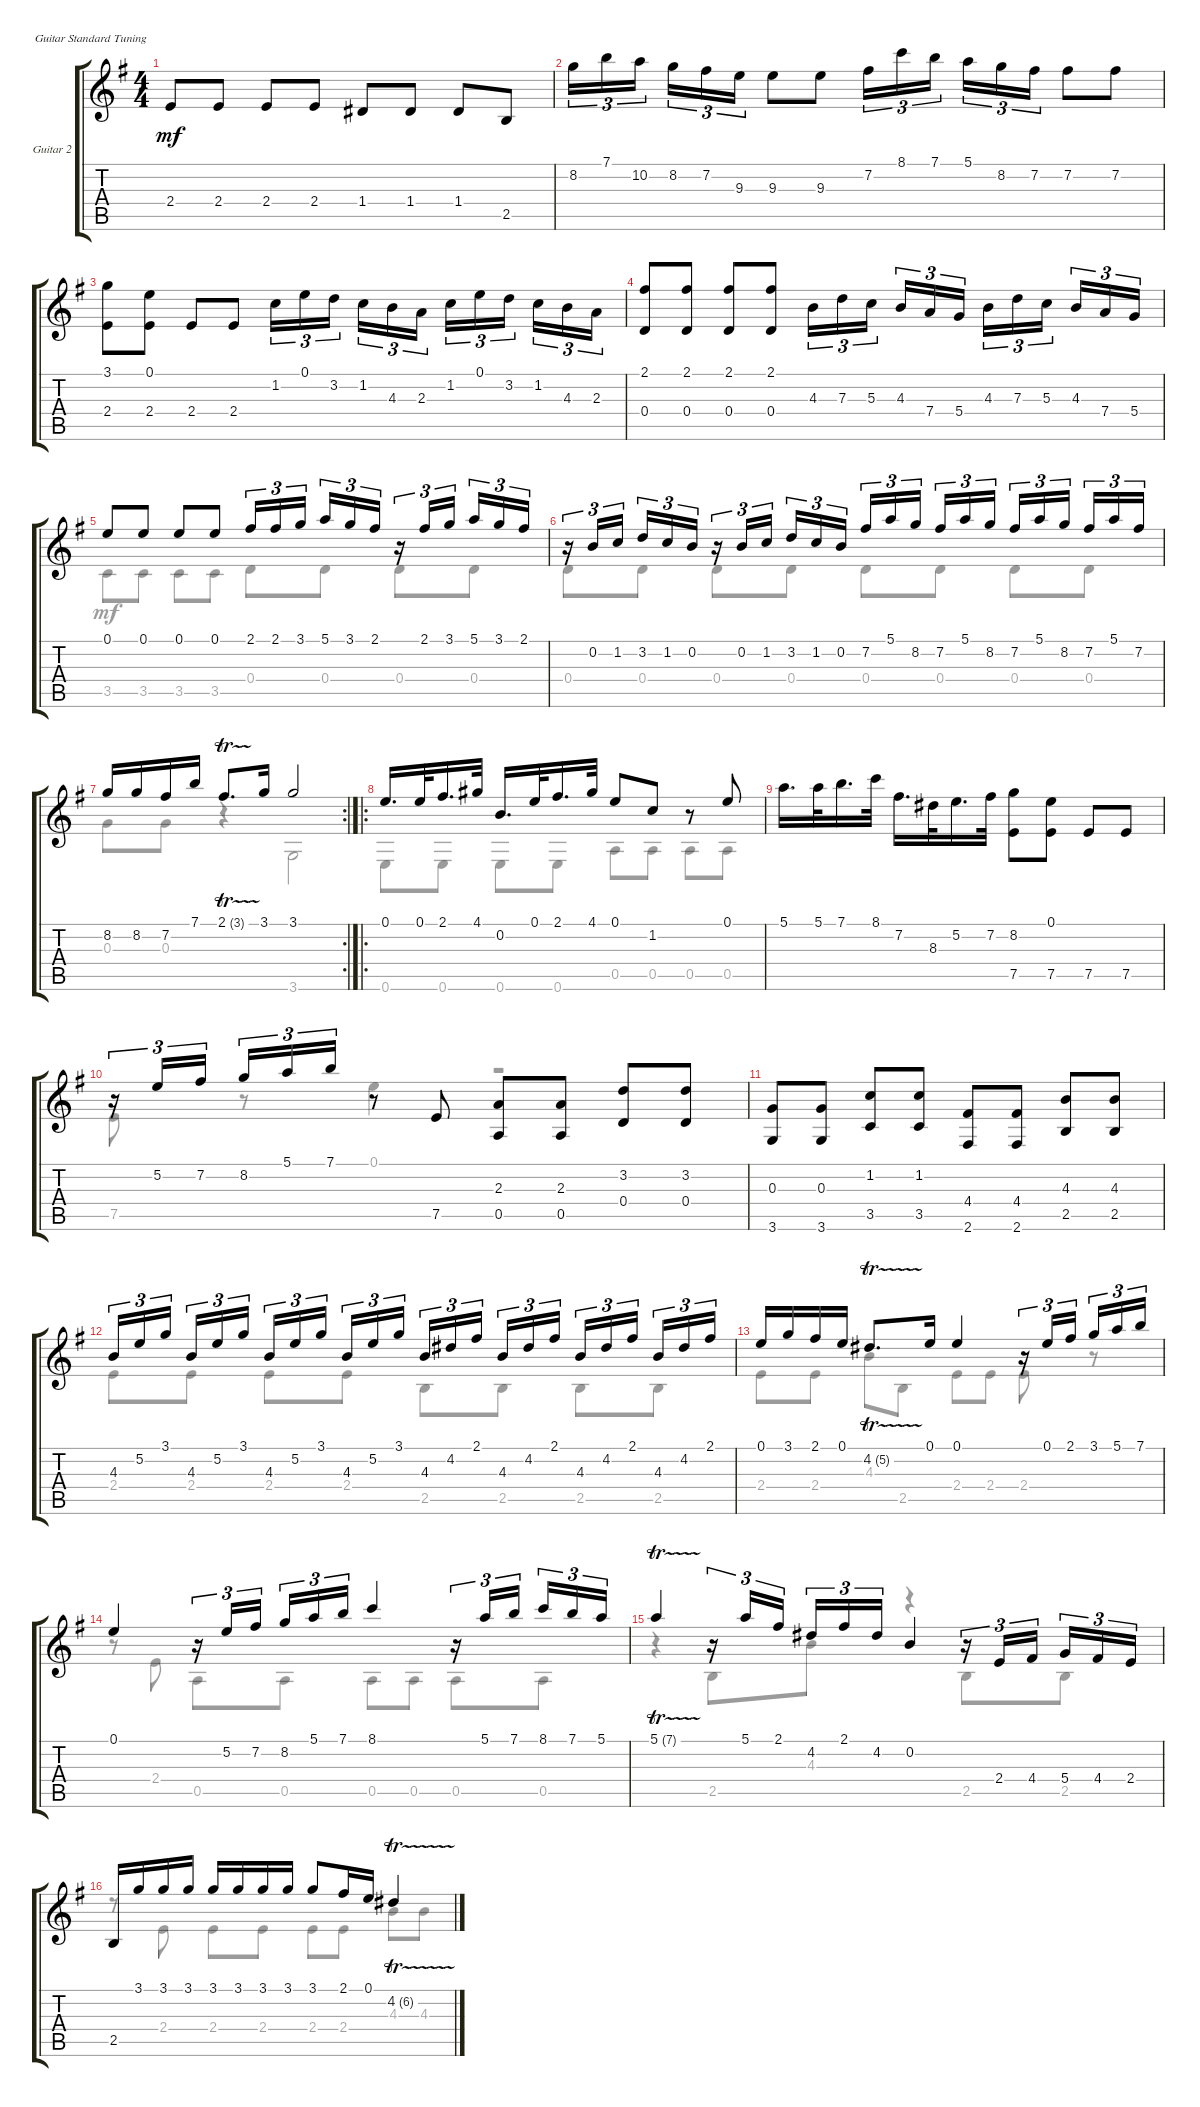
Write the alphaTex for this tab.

\defaultSystemsLayout 4
\bracketExtendMode groupsimilarinstruments
\firstSystemTrackNameOrientation horizontal
\otherSystemsTrackNameOrientation horizontal
\track ("Steel Guitar" "Guitar 2") {instrument acousticguitarsteel}
\staff {score tabs}
\tuning (E4 B3 G3 D3 A2 E2)
\voice
\ts (4 4)
\tempo (40 hide)
\clef g2
\ks g
2.4.8{dy mf instrument acousticguitarsteel} 2.4.8 2.4.8 2.4.8 1.4.8 1.4.8 1.4.8 2.5.8 |
8.2.16{tu (3 2)} 7.1.16{tu (3 2)} 10.2.16{tu (3 2)} 8.2.16{tu (3 2)} 7.2.16{tu (3 2)} 9.3.16{tu (3 2)} 9.3.8 9.3.8 7.2.16{tu (3 2)} 8.1.16{tu (3 2)} 7.1.16{tu (3 2)} 5.1.16{tu (3 2)} 8.2.16{tu (3 2)} 7.2.16{tu (3 2)} 7.2.8 7.2.8 |
(2.4 3.1).8 (2.4 0.1).8 2.4.8 2.4.8 1.2.16{tu (3 2)} 0.1.16{tu (3 2)} 3.2.16{tu (3 2)} 1.2.16{tu (3 2)} 4.3.16{tu (3 2)} 2.3.16{tu (3 2)} 1.2.16{tu (3 2)} 0.1.16{tu (3 2)} 3.2.16{tu (3 2)} 1.2.16{tu (3 2)} 4.3.16{tu (3 2)} 2.3.16{tu (3 2)} |
(2.1 0.4).8 (2.1 0.4).8 (2.1 0.4).8 (2.1 0.4).8 4.3.16{tu (3 2)} 7.3.16{tu (3 2)} 5.3.16{tu (3 2)} 4.3.16{tu (3 2)} 7.4.16{tu (3 2)} 5.4.16{tu (3 2)} 4.3.16{tu (3 2)} 7.3.16{tu (3 2)} 5.3.16{tu (3 2)} 4.3.16{tu (3 2)} 7.4.16{tu (3 2)} 5.4.16{tu (3 2)} |
0.1.8 0.1.8 0.1.8 0.1.8 2.1.16{tu (3 2)} 2.1.16{tu (3 2)} 3.1.16{tu (3 2)} 5.1.16{tu (3 2)} 3.1.16{tu (3 2)} 2.1.16{tu (3 2)} r.16{tu (3 2)} 2.1.16{tu (3 2)} 3.1.16{tu (3 2)} 5.1.16{tu (3 2)} 3.1.16{tu (3 2)} 2.1.16{tu (3 2)} |
r.16{tu (3 2)} 0.2.16{tu (3 2)} 1.2.16{tu (3 2)} 3.2.16{tu (3 2)} 1.2.16{tu (3 2)} 0.2.16{tu (3 2)} r.16{tu (3 2)} 0.2.16{tu (3 2)} 1.2.16{tu (3 2)} 3.2.16{tu (3 2)} 1.2.16{tu (3 2)} 0.2.16{tu (3 2)} 7.2.16{tu (3 2)} 5.1.16{tu (3 2)} 8.2.16{tu (3 2)} 7.2.16{tu (3 2)} 5.1.16{tu (3 2)} 8.2.16{tu (3 2)} 7.2.16{tu (3 2)} 5.1.16{tu (3 2)} 8.2.16{tu (3 2)} 7.2.16{tu (3 2)} 5.1.16{tu (3 2)} 7.2.16{tu (3 2)} |
\rc 2
8.2.16 8.2.16 7.2.16 7.1.16 2.1{tr (3 16)}.8{d} 3.1.16 3.1.2 |
\ro
0.1.16{d} 0.1.32 2.1.16{d} 4.1.32 0.2.16{d} 0.1.32 2.1.16{d} 4.1.32 0.1.8 1.2.8 r.8 0.1.8 |
5.1.16{d} 5.1.32 7.1.16{d} 8.1.32 7.2.16{d} 8.3.32 5.2.16{d} 7.2.32 (8.2 7.5).8 (7.5 0.1).8 7.5.8 7.5.8 |
r.16{tu (3 2)} 5.2.16{tu (3 2)} 7.2.16{tu (3 2)} 8.2.16{tu (3 2)} 5.1.16{tu (3 2)} 7.1.16{tu (3 2)} r.8 7.5.8 (0.5 2.3).8 (0.5 2.3).8 (0.4 3.2).8 (0.4 3.2).8 |
(3.6 0.3).8 (3.6 0.3).8 (3.5 1.2).8 (3.5 1.2).8 (2.6 4.4).8 (2.6 4.4).8 (2.5 4.3).8 (2.5 4.3).8 |
4.3.16{tu (3 2)} 5.2.16{tu (3 2)} 3.1.16{tu (3 2)} 4.3.16{tu (3 2)} 5.2.16{tu (3 2)} 3.1.16{tu (3 2)} 4.3.16{tu (3 2)} 5.2.16{tu (3 2)} 3.1.16{tu (3 2)} 4.3.16{tu (3 2)} 5.2.16{tu (3 2)} 3.1.16{tu (3 2)} 4.3.16{tu (3 2)} 4.2.16{tu (3 2)} 2.1.16{tu (3 2)} 4.3.16{tu (3 2)} 4.2.16{tu (3 2)} 2.1.16{tu (3 2)} 4.3.16{tu (3 2)} 4.2.16{tu (3 2)} 2.1.16{tu (3 2)} 4.3.16{tu (3 2)} 4.2.16{tu (3 2)} 2.1.16{tu (3 2)} |
0.1.16 3.1.16 2.1.16 0.1.16 4.2{tr (5 16)}.8{d} 0.1.16 0.1.4 r.16{tu (3 2)} 0.1.16{tu (3 2)} 2.1.16{tu (3 2)} 3.1.16{tu (3 2)} 5.1.16{tu (3 2)} 7.1.16{tu (3 2)} |
0.1.4 r.16{tu (3 2)} 5.2.16{tu (3 2)} 7.2.16{tu (3 2)} 8.2.16{tu (3 2)} 5.1.16{tu (3 2)} 7.1.16{tu (3 2)} 8.1.4 r.16{tu (3 2)} 5.1.16{tu (3 2)} 7.1.16{tu (3 2)} 8.1.16{tu (3 2)} 7.1.16{tu (3 2)} 5.1.16{tu (3 2)} |
5.1{tr (7 16)}.4 r.16{tu (3 2)} 5.1.16{tu (3 2)} 2.1.16{tu (3 2)} 4.2.16{tu (3 2)} 2.1.16{tu (3 2)} 4.2.16{tu (3 2)} 0.2.4 r.16{tu (3 2)} 2.4.16{tu (3 2)} 4.4.16{tu (3 2)} 5.4.16{tu (3 2)} 4.4.16{tu (3 2)} 2.4.16{tu (3 2)} |
2.5.16 3.1.16 3.1.16 3.1.16 3.1.16 3.1.16 3.1.16 3.1.16 3.1.8 2.1.16 0.1.16 4.2{tr (6 16)}.4
\voice
\clef g2
\ottava regular
\simile none
\ks g
|
|
|
|
3.5.8 3.5.8 3.5.8 3.5.8 0.4.8 0.4.8 0.4.8 0.4.8 |
0.4.8 0.4.8 0.4.8 0.4.8 0.4.8 0.4.8 0.4.8 0.4.8 |
0.3.8 0.3.8 r.4 3.6.2 |
0.6.8 0.6.8 0.6.8 0.6.8 0.5.8 0.5.8 0.5.8 0.5.8 |
|
7.5.8 r.8 0.1.4 r.2 |
|
2.4.8 2.4.8 2.4.8 2.4.8 2.5.8 2.5.8 2.5.8 2.5.8 |
2.4.8 2.4.8 4.3.8 2.5.8 2.4.8 2.4.8 2.4.8 r.8 |
r.8 2.4.8 0.5.8 0.5.8 0.5.8 0.5.8 0.5.8 0.5.8 |
r.4 2.5.8 4.3.8 r.4 2.5.8 2.5.8 |
r.8 2.4.8 2.4.8 2.4.8 2.4.8 2.4.8 4.3.8 4.3.8
